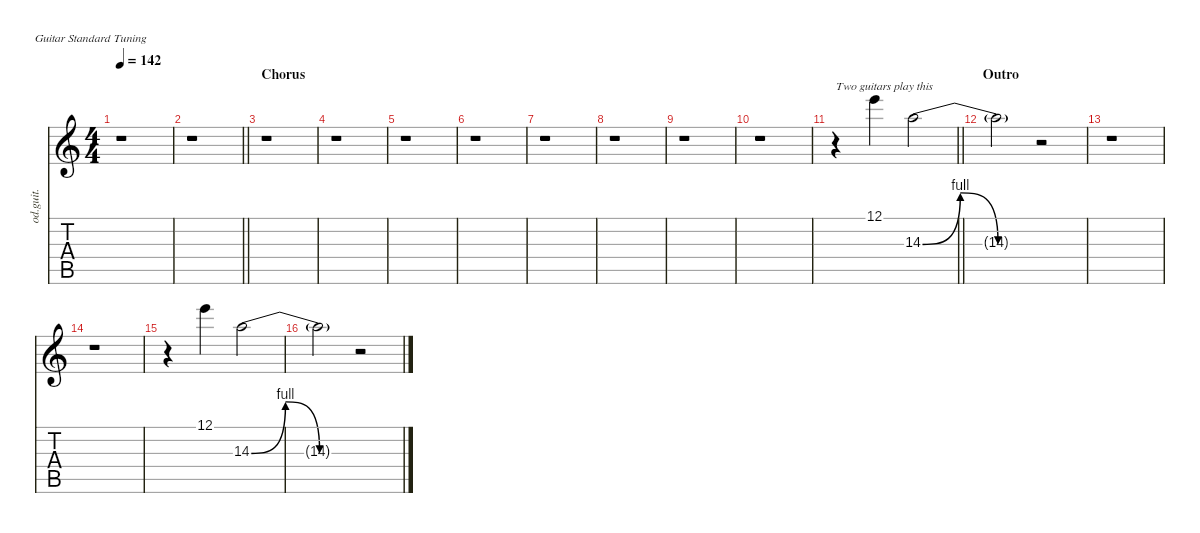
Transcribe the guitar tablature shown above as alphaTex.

\defaultSystemsLayout 4
\hideDynamics
\bracketExtendMode nobrackets
\otherSystemsTrackNameOrientation horizontal
\track ("Solo Guitar" "od.guit.") {defaultSystemsLayout 8 instrument overdrivenguitar}
\staff {score tabs}
\tuning (E4 B3 G3 D3 A2 E2)
\ts (4 4)
\tempo 142
\clef g2
\ks c
r.1{dy f beam Down} |
\barLineRight lightlight
r.1{beam Down} |
\section ("" "Chorus")
r.1{beam Down} |
r.1{beam Down} |
r.1{beam Down} |
r.1{beam Down} |
r.1{beam Down} |
r.1{beam Down} |
r.1{beam Down} |
r.1{beam Down} |
\barLineRight lightlight
r.4{txt "Two guitars play this" beam Down} 12.1.4{beam Down} 14.3{be (bendrelease 0 0 30 4 30 4 60 0)}.2{beam Down} |
\section ("" "Outro")
14.3{be (hold 0 0 60 0) t}.2{beam Down} r.2{beam Down} |
r.1{beam Down} |
r.1{beam Down} |
r.4{beam Down} 12.1.4{beam Down} 14.3{be (bendrelease 0 0 30 4 30 4 60 0)}.2{beam Down} |
14.3{be (hold 0 0 60 0) t}.2{beam Down} r.2{beam Down}
